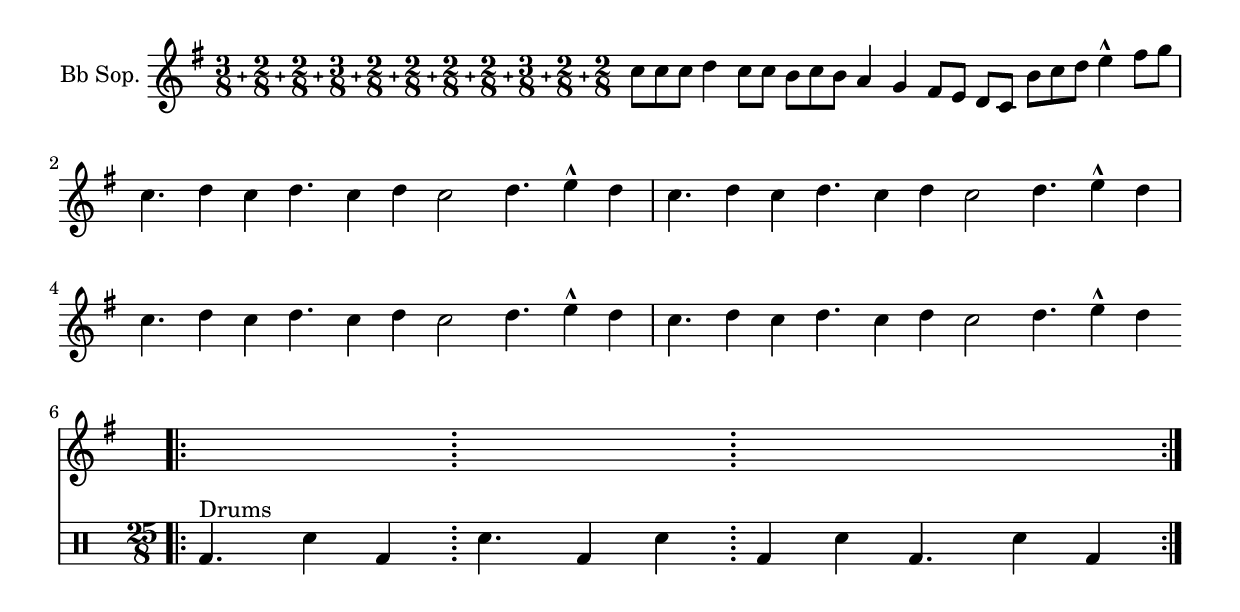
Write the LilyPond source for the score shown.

%% DO NOT EDIT this file manually; it is automatically
%% generated from LSR http://lsr.dsi.unimi.it
%% Make any changes in LSR itself, or in Documentation/snippets/new/ ,
%% and then run scripts/auxiliar/makelsr.py
%%
%% This file is in the public domain.
\version "2.17.15"

\header {
  lsrtags = "contemporary-notation, percussion, real-music, rhythms"

  texidoc = "
Though the polymetric time signature shown was not the most essential
item here, it has been included to show the beat of this piece (which
is the template of a real Balkan song!).

"
  doctitle = "Heavily customized polymetric time signatures"
} % begin verbatim


#(define plus (markup #:vcenter "+"))
#(define ((custom-time-signature one two three four five six
                                 seven eight nine ten eleven num) grob)
   (grob-interpret-markup grob
                          (markup #:override '(baseline-skip . 0) #:number
                                  (#:line ((#:column (one num)) plus
                                           (#:column (two num)) plus
                                           (#:column (three num)) plus
                                           (#:column (four num)) plus
                                           (#:column (five num)) plus
                                           (#:column (six num)) plus
                                           (#:column (seven num)) plus
                                           (#:column (eight num)) plus
                                           (#:column (nine num)) plus
                                           (#:column (ten num)) plus
                                           (#:column (eleven num)))))))
melody = \relative c'' {
  \set Staff.instrumentName = #"Bb Sop."
  \key g \major
  \time #'(3 2 2 3 2 2 2 2 3 2 2) 25/8
  \override Staff.TimeSignature.stencil =
    #(custom-time-signature "3" "2" "2" "3" "2" "2"
      "2" "2" "3" "2" "2" "8")
  c8 c c d4 c8 c b c b a4 g fis8 e d c b' c d e4-^ fis8 g \break
  c,4. d4 c4 d4. c4 d c2 d4. e4-^ d4
  c4. d4 c4 d4. c4 d c2 d4. e4-^ d4 \break
  c4. d4 c4 d4. c4 d c2 d4. e4-^ d4
  c4. d4 c4 d4. c4 d c2 d4. e4-^ d4 \break
}

drum = \new DrumStaff \drummode {
  \bar ".|:" bd4.^\markup { Drums } sn4 bd \bar ";" sn4.
  bd4 sn \bar ";" bd sn bd4. sn4 bd \bar ":|."
}

{
  \melody
  \drum
}
